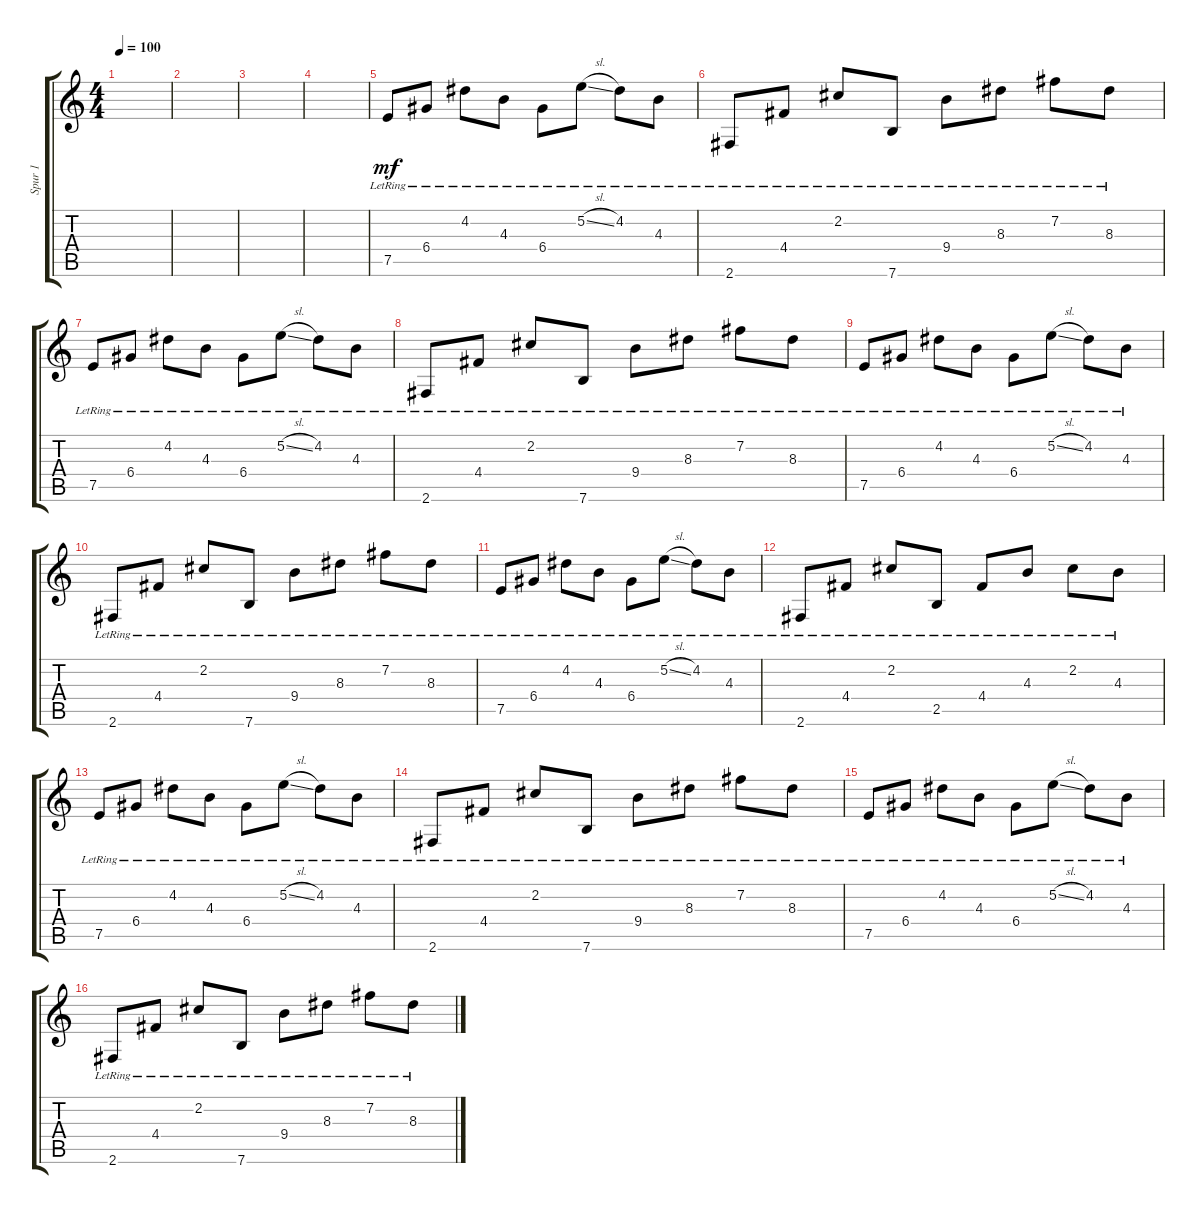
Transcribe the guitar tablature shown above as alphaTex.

\track ("Spur 1" "Spur 1") {instrument acousticguitarsteel}
\staff {score tabs}
\tuning (E4 B3 G3 D3 A2 E2) {hide}
\ts (4 4)
\tempo 100
\clef g2
\ks c
|
|
|
|
7.5{lr}.8{dy mf volume 12 instrument acousticguitarsteel} 6.4{lr}.8 4.2{lr}.8 4.3{lr}.8 6.4{lr}.8 5.2{sl lr}.8 4.2{lr}.8 4.3{lr}.8 |
2.6{lr}.8 4.4{lr}.8 2.2{lr}.8 7.6{lr}.8 9.4{lr}.8 8.3{lr}.8 7.2{lr}.8 8.3{lr}.8 |
7.5{lr}.8 6.4{lr}.8 4.2{lr}.8 4.3{lr}.8 6.4{lr}.8 5.2{sl lr}.8 4.2{lr}.8 4.3{lr}.8 |
2.6{lr}.8 4.4{lr}.8 2.2{lr}.8 7.6{lr}.8 9.4{lr}.8 8.3{lr}.8 7.2{lr}.8 8.3{lr}.8 |
7.5{lr}.8 6.4{lr}.8 4.2{lr}.8 4.3{lr}.8 6.4{lr}.8 5.2{sl lr}.8 4.2{lr}.8 4.3{lr}.8 |
2.6{lr}.8 4.4{lr}.8 2.2{lr}.8 7.6{lr}.8 9.4{lr}.8 8.3{lr}.8 7.2{lr}.8 8.3{lr}.8 |
7.5{lr}.8 6.4{lr}.8 4.2{lr}.8 4.3{lr}.8 6.4{lr}.8 5.2{sl lr}.8 4.2{lr}.8 4.3{lr}.8 |
2.6{lr}.8 4.4{lr}.8 2.2{lr}.8 2.5{lr}.8 4.4{lr}.8 4.3{lr}.8 2.2{lr}.8 4.3{lr}.8 |
7.5{lr}.8 6.4{lr}.8 4.2{lr}.8 4.3{lr}.8 6.4{lr}.8 5.2{sl lr}.8 4.2{lr}.8 4.3{lr}.8 |
2.6{lr}.8 4.4{lr}.8 2.2{lr}.8 7.6{lr}.8 9.4{lr}.8 8.3{lr}.8 7.2{lr}.8 8.3{lr}.8 |
7.5{lr}.8 6.4{lr}.8 4.2{lr}.8 4.3{lr}.8 6.4{lr}.8 5.2{sl lr}.8 4.2{lr}.8 4.3{lr}.8 |
2.6{lr}.8 4.4{lr}.8 2.2{lr}.8 7.6{lr}.8 9.4{lr}.8 8.3{lr}.8 7.2{lr}.8 8.3{lr}.8
